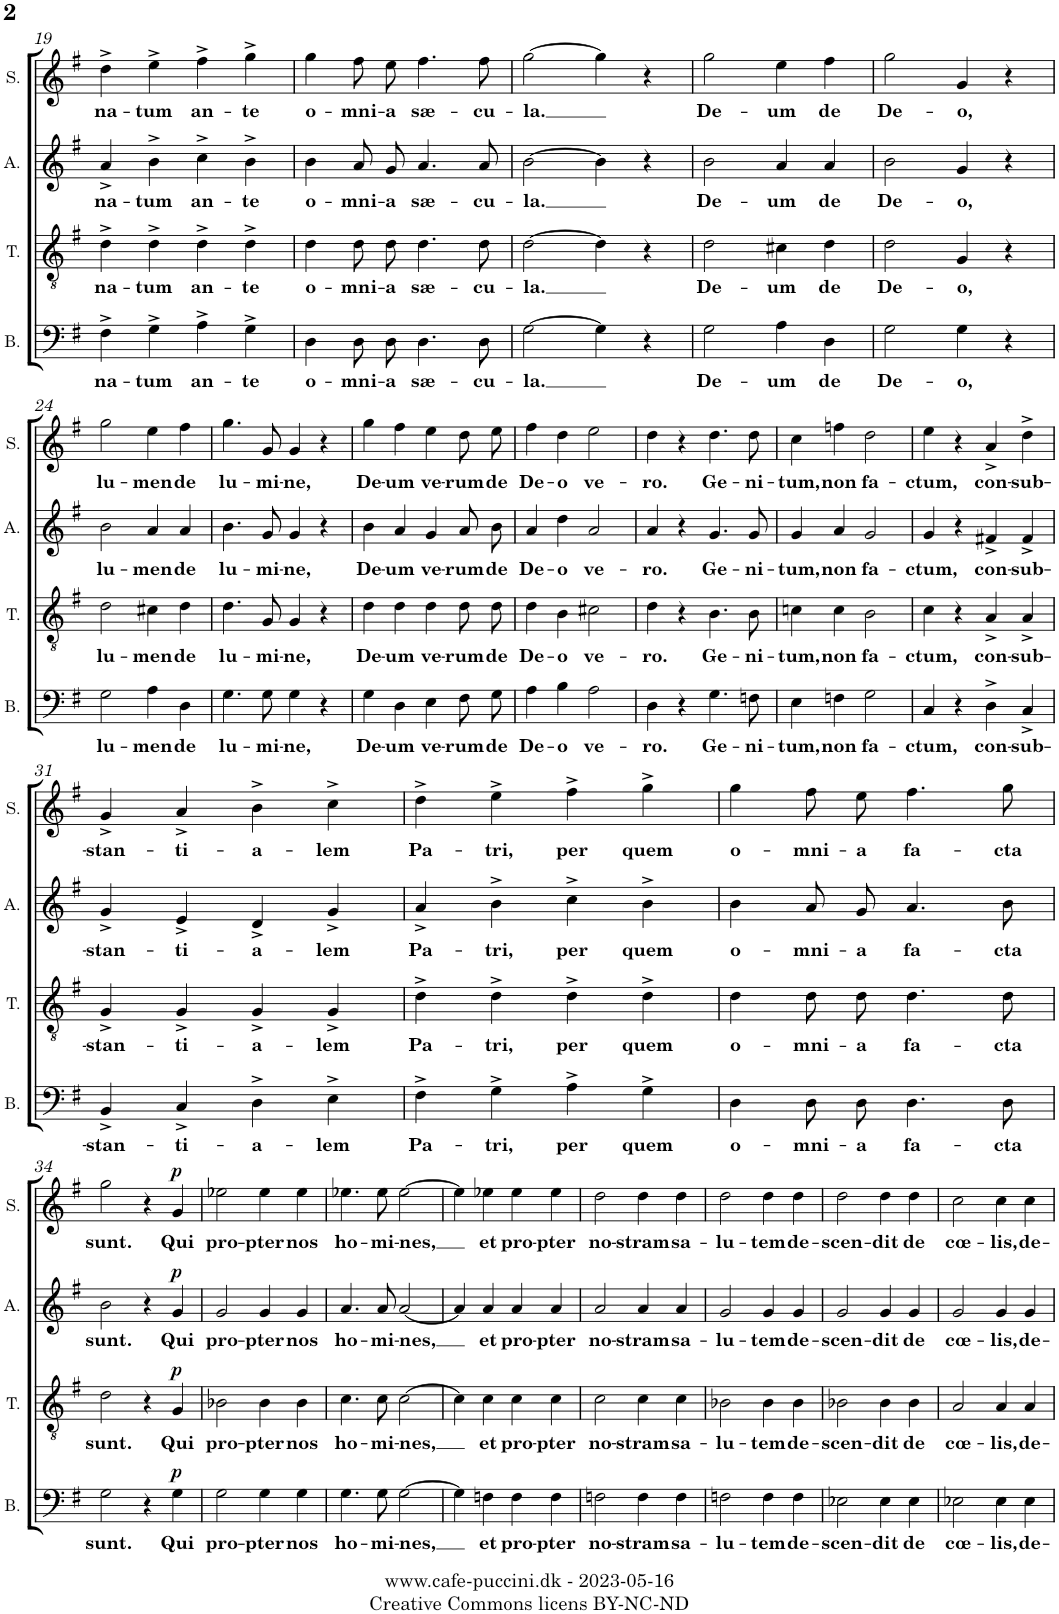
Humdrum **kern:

**kern	**text	**dynam	**kern	**text	**dynam	**kern	**text	**dynam	**kern	**text	**dynam
*part4	*part4	*part4	*part3	*part3	*part3	*part2	*part2	*part2	*part1	*part1	*part1
*staff4	*staff4	*staff4	*staff3	*staff3	*staff3	*staff2	*staff2	*staff2	*staff1	*staff1	*staff1
*I"Bass	*	*	*I"Tenor	*	*	*I"Alto	*	*	*I"Soprano	*	*
*I'B.	*	*	*I'T.	*	*	*I'A.	*	*	*I'S.	*	*
!!LO:PB:g=z
*clefF4	*	*	*clefGv2	*	*	*clefG2	*	*	*clefG2	*	*
*k[f#]	*	*	*k[f#]	*	*	*k[f#]	*	*	*k[f#]	*	*
*M4/4	*	*	*M4/4	*	*	*M4/4	*	*	*M4/4	*	*
*met(c)	*	*	*met(c)	*	*	*met(c)	*	*	*met(c)	*	*
=19	=19	=19	=19	=19	=19	=19	=19	=19	=19	=19	=19
!	!LO:LY:b	!	!	!LO:LY:b	!	!	!LO:LY:b	!	!	!LO:LY:b	!
4F#^\	na-	.	4d^\	na-	.	4a^/	na-	.	4dd^\	na-	.
!	!LO:LY:b	!	!	!LO:LY:b	!	!	!LO:LY:b	!	!	!LO:LY:b	!
4G^\	-tum	.	4d^\	-tum	.	4b^\	-tum	.	4ee^\	-tum	.
!	!LO:LY:b	!	!	!LO:LY:b	!	!	!LO:LY:b	!	!	!LO:LY:b	!
4A^\	an-	.	4d^\	an-	.	4cc^\	an-	.	4ff#^\	an-	.
!	!LO:LY:b	!	!	!LO:LY:b	!	!	!LO:LY:b	!	!	!LO:LY:b	!
4G^\	-te	.	4d^\	-te	.	4b^\	-te	.	4gg^\	-te	.
=20	=20	=20	=20	=20	=20	=20	=20	=20	=20	=20	=20
!	!LO:LY:b	!	!	!LO:LY:b	!	!	!LO:LY:b	!	!	!LO:LY:b	!
4D\	o-	.	4d\	o-	.	4b\	o-	.	4gg\	o-	.
!	!LO:LY:b	!	!	!LO:LY:b	!	!	!LO:LY:b	!	!	!LO:LY:b	!
8D\L	-mni-	.	8d\L	-mni-	.	8a/L	-mni-	.	8ff#\L	-mni-	.
!	!LO:LY:b	!	!	!LO:LY:b	!	!	!LO:LY:b	!	!	!LO:LY:b	!
8D\J	-a	.	8d\J	-a	.	8g/J	-a	.	8ee\J	-a	.
!	!LO:LY:b	!	!	!LO:LY:b	!	!	!LO:LY:b	!	!	!LO:LY:b	!
4.D\	sæ-	.	4.d\	sæ-	.	4.a/	sæ-	.	4.ff#\	sæ-	.
!	!LO:LY:b	!	!	!LO:LY:b	!	!	!LO:LY:b	!	!	!LO:LY:b	!
8D\	-cu-	.	8d\	-cu-	.	8a/	-cu-	.	8ff#\	-cu-	.
=21	=21	=21	=21	=21	=21	=21	=21	=21	=21	=21	=21
!	!LO:LY:b	!	!	!LO:LY:b	!	!	!LO:LY:b	!	!	!LO:LY:b	!
[2G\	-la.	.	[2d\	-la.	.	[2b\	-la.	.	[2gg\	-la.	.
4G\]	.	.	4d\]	.	.	4b\]	.	.	4gg\]	.	.
4r	.	.	4r	.	.	4r	.	.	4r	.	.
=22	=22	=22	=22	=22	=22	=22	=22	=22	=22	=22	=22
!	!LO:LY:b	!	!	!LO:LY:b	!	!	!LO:LY:b	!	!	!LO:LY:b	!
2G\	De-	.	2d\	De-	.	2b\	De-	.	2gg\	De-	.
!	!LO:LY:b	!	!	!LO:LY:b	!	!	!LO:LY:b	!	!	!LO:LY:b	!
4A\	-um	.	4c#X\	-um	.	4a/	-um	.	4ee\	-um	.
!	!LO:LY:b	!	!	!LO:LY:b	!	!	!LO:LY:b	!	!	!LO:LY:b	!
4D\	de	.	4d\	de	.	4a/	de	.	4ff#\	de	.
=23	=23	=23	=23	=23	=23	=23	=23	=23	=23	=23	=23
!	!LO:LY:b	!	!	!LO:LY:b	!	!	!LO:LY:b	!	!	!LO:LY:b	!
2G\	De-	.	2d\	De-	.	2b\	De-	.	2gg\	De-	.
!	!LO:LY:b	!	!	!LO:LY:b	!	!	!LO:LY:b	!	!	!LO:LY:b	!
4G\	-o,	.	4G/	-o,	.	4g/	-o,	.	4g/	-o,	.
4r	.	.	4r	.	.	4r	.	.	4r	.	.
!!LO:LB:g=z
=24	=24	=24	=24	=24	=24	=24	=24	=24	=24	=24	=24
!	!LO:LY:b	!	!	!LO:LY:b	!	!	!LO:LY:b	!	!	!LO:LY:b	!
2G\	lu-	.	2d\	lu-	.	2b\	lu-	.	2gg\	lu-	.
!	!LO:LY:b	!	!	!LO:LY:b	!	!	!LO:LY:b	!	!	!LO:LY:b	!
4A\	-men	.	4c#X\	-men	.	4a/	-men	.	4ee\	-men	.
!	!LO:LY:b	!	!	!LO:LY:b	!	!	!LO:LY:b	!	!	!LO:LY:b	!
4D\	de	.	4d\	de	.	4a/	de	.	4ff#\	de	.
=25	=25	=25	=25	=25	=25	=25	=25	=25	=25	=25	=25
!	!LO:LY:b	!	!	!LO:LY:b	!	!	!LO:LY:b	!	!	!LO:LY:b	!
4.G\	lu-	.	4.d\	lu-	.	4.b\	lu-	.	4.gg\	lu-	.
!	!LO:LY:b	!	!	!LO:LY:b	!	!	!LO:LY:b	!	!	!LO:LY:b	!
8G\	-mi-	.	8G/	-mi-	.	8g/	-mi-	.	8g/	-mi-	.
!	!LO:LY:b	!	!	!LO:LY:b	!	!	!LO:LY:b	!	!	!LO:LY:b	!
4G\	-ne,	.	4G/	-ne,	.	4g/	-ne,	.	4g/	-ne,	.
4r	.	.	4r	.	.	4r	.	.	4r	.	.
=26	=26	=26	=26	=26	=26	=26	=26	=26	=26	=26	=26
!	!LO:LY:b	!	!	!LO:LY:b	!	!	!LO:LY:b	!	!	!LO:LY:b	!
4G\	De-	.	4d\	De-	.	4b\	De-	.	4gg\	De-	.
!	!LO:LY:b	!	!	!LO:LY:b	!	!	!LO:LY:b	!	!	!LO:LY:b	!
4D\	-um	.	4d\	-um	.	4a/	-um	.	4ff#\	-um	.
!	!LO:LY:b	!	!	!LO:LY:b	!	!	!LO:LY:b	!	!	!LO:LY:b	!
4E\	ve-	.	4d\	ve-	.	4g/	ve-	.	4ee\	ve-	.
!	!LO:LY:b	!	!	!LO:LY:b	!	!	!LO:LY:b	!	!	!LO:LY:b	!
8F#\L	-rum	.	8d\L	-rum	.	8a/L	-rum	.	8dd\L	-rum	.
!	!LO:LY:b	!	!	!LO:LY:b	!	!	!LO:LY:b	!	!	!LO:LY:b	!
8G\J	de	.	8d\J	de	.	8b/J	de	.	8ee\J	de	.
=27	=27	=27	=27	=27	=27	=27	=27	=27	=27	=27	=27
!	!LO:LY:b	!	!	!LO:LY:b	!	!	!LO:LY:b	!	!	!LO:LY:b	!
4A\	De-	.	4d\	De-	.	4a/	De-	.	4ff#\	De-	.
!	!LO:LY:b	!	!	!LO:LY:b	!	!	!LO:LY:b	!	!	!LO:LY:b	!
4B\	-o	.	4B\	-o	.	4dd\	-o	.	4dd\	-o	.
!	!LO:LY:b	!	!	!LO:LY:b	!	!	!LO:LY:b	!	!	!LO:LY:b	!
2A\	ve-	.	2c#X\	ve-	.	2a/	ve-	.	2ee\	ve-	.
=28	=28	=28	=28	=28	=28	=28	=28	=28	=28	=28	=28
!	!LO:LY:b	!	!	!LO:LY:b	!	!	!LO:LY:b	!	!	!LO:LY:b	!
4D\	-ro.	.	4d\	-ro.	.	4a/	-ro.	.	4dd\	-ro.	.
4r	.	.	4r	.	.	4r	.	.	4r	.	.
!	!LO:LY:b	!	!	!LO:LY:b	!	!	!LO:LY:b	!	!	!LO:LY:b	!
4.G\	Ge-	.	4.B\	Ge-	.	4.g/	Ge-	.	4.dd\	Ge-	.
!	!LO:LY:b	!	!	!LO:LY:b	!	!	!LO:LY:b	!	!	!LO:LY:b	!
8Fn\	-ni-	.	8B\	-ni-	.	8g/	-ni-	.	8dd\	-ni-	.
=29	=29	=29	=29	=29	=29	=29	=29	=29	=29	=29	=29
!	!LO:LY:b	!	!	!LO:LY:b	!	!	!LO:LY:b	!	!	!LO:LY:b	!
4E\	-tum,	.	4cn\	-tum,	.	4g/	-tum,	.	4cc\	-tum,	.
!	!LO:LY:b	!	!	!LO:LY:b	!	!	!LO:LY:b	!	!	!LO:LY:b	!
4Fn\	non	.	4c\	non	.	4a/	non	.	4ffn\	non	.
!	!LO:LY:b	!	!	!LO:LY:b	!	!	!LO:LY:b	!	!	!LO:LY:b	!
2G\	fa-	.	2B\	fa-	.	2g/	fa-	.	2dd\	fa-	.
=30	=30	=30	=30	=30	=30	=30	=30	=30	=30	=30	=30
!	!LO:LY:b	!	!	!LO:LY:b	!	!	!LO:LY:b	!	!	!LO:LY:b	!
4C/	-ctum,	.	4c\	-ctum,	.	4g/	-ctum,	.	4ee\	-ctum,	.
4r	.	.	4r	.	.	4r	.	.	4r	.	.
!	!LO:LY:b	!	!	!LO:LY:b	!	!	!LO:LY:b	!	!	!LO:LY:b	!
4D^\	con-	.	4A^/	con-	.	4f#X^/	con-	.	4a^/	con-	.
!	!LO:LY:b	!	!	!LO:LY:b	!	!	!LO:LY:b	!	!	!LO:LY:b	!
4C^/	-sub-	.	4A^/	-sub-	.	4f#^/	-sub-	.	4dd^\	-sub-	.
!!LO:LB:g=z
=31	=31	=31	=31	=31	=31	=31	=31	=31	=31	=31	=31
!	!LO:LY:b	!	!	!LO:LY:b	!	!	!LO:LY:b	!	!	!LO:LY:b	!
4BB^/	-stan-	.	4G^/	-stan-	.	4g^/	-stan-	.	4g^/	-stan-	.
!	!LO:LY:b	!	!	!LO:LY:b	!	!	!LO:LY:b	!	!	!LO:LY:b	!
4C^/	-ti-	.	4G^/	-ti-	.	4e^/	-ti-	.	4a^/	-ti-	.
!	!LO:LY:b	!	!	!LO:LY:b	!	!	!LO:LY:b	!	!	!LO:LY:b	!
4D^\	-a-	.	4G^/	-a-	.	4d^/	-a-	.	4b^\	-a-	.
!	!LO:LY:b	!	!	!LO:LY:b	!	!	!LO:LY:b	!	!	!LO:LY:b	!
4E^\	-lem	.	4G^/	-lem	.	4g^/	-lem	.	4cc^\	-lem	.
=32	=32	=32	=32	=32	=32	=32	=32	=32	=32	=32	=32
!	!LO:LY:b	!	!	!LO:LY:b	!	!	!LO:LY:b	!	!	!LO:LY:b	!
4F#^\	Pa-	.	4d^\	Pa-	.	4a^/	Pa-	.	4dd^\	Pa-	.
!	!LO:LY:b	!	!	!LO:LY:b	!	!	!LO:LY:b	!	!	!LO:LY:b	!
4G^\	-tri,	.	4d^\	-tri,	.	4b^\	-tri,	.	4ee^\	-tri,	.
!	!LO:LY:b	!	!	!LO:LY:b	!	!	!LO:LY:b	!	!	!LO:LY:b	!
4A^\	per	.	4d^\	per	.	4cc^\	per	.	4ff#^\	per	.
!	!LO:LY:b	!	!	!LO:LY:b	!	!	!LO:LY:b	!	!	!LO:LY:b	!
4G^\	quem	.	4d^\	quem	.	4b^\	quem	.	4gg^\	quem	.
=33	=33	=33	=33	=33	=33	=33	=33	=33	=33	=33	=33
!	!LO:LY:b	!	!	!LO:LY:b	!	!	!LO:LY:b	!	!	!LO:LY:b	!
4D\	o-	.	4d\	o-	.	4b\	o-	.	4gg\	o-	.
!	!LO:LY:b	!	!	!LO:LY:b	!	!	!LO:LY:b	!	!	!LO:LY:b	!
8D\L	-mni-	.	8d\L	-mni-	.	8a/L	-mni-	.	8ff#\L	-mni-	.
!	!LO:LY:b	!	!	!LO:LY:b	!	!	!LO:LY:b	!	!	!LO:LY:b	!
8D\J	-a	.	8d\J	-a	.	8g/J	-a	.	8ee\J	-a	.
!	!LO:LY:b	!	!	!LO:LY:b	!	!	!LO:LY:b	!	!	!LO:LY:b	!
4.D\	fa-	.	4.d\	fa-	.	4.a/	fa-	.	4.ff#\	fa-	.
!	!LO:LY:b	!	!	!LO:LY:b	!	!	!LO:LY:b	!	!	!LO:LY:b	!
8D\	-cta	.	8d\	-cta	.	8b\	-cta	.	8gg\	-cta	.
!!LO:LB:g=z
=34	=34	=34	=34	=34	=34	=34	=34	=34	=34	=34	=34
!	!LO:LY:b	!	!	!LO:LY:b	!	!	!LO:LY:b	!	!	!LO:LY:b	!
2G\	sunt.	.	2d\	sunt.	.	2b\	sunt.	.	2gg\	sunt.	.
4r	.	.	4r	.	.	4r	.	.	4r	.	.
!	!LO:LY:b	!LO:DY:a	!	!LO:LY:b	!LO:DY:a	!	!LO:LY:b	!LO:DY:a	!	!LO:LY:b	!LO:DY:a
4G\	Qui	p	4G/	Qui	p	4g/	Qui	p	4g/	Qui	p
=35	=35	=35	=35	=35	=35	=35	=35	=35	=35	=35	=35
!	!LO:LY:b	!	!	!LO:LY:b	!	!	!LO:LY:b	!	!	!LO:LY:b	!
2G\	pro-	.	2B-X\	pro-	.	2g/	pro-	.	2ee-X\	pro-	.
!	!LO:LY:b	!	!	!LO:LY:b	!	!	!LO:LY:b	!	!	!LO:LY:b	!
4G\	-pter	.	4B-\	-pter	.	4g/	-pter	.	4ee-\	-pter	.
!	!LO:LY:b	!	!	!LO:LY:b	!	!	!LO:LY:b	!	!	!LO:LY:b	!
4G\	nos	.	4B-\	nos	.	4g/	nos	.	4ee-\	nos	.
=36	=36	=36	=36	=36	=36	=36	=36	=36	=36	=36	=36
!	!LO:LY:b	!	!	!LO:LY:b	!	!	!LO:LY:b	!	!	!LO:LY:b	!
4.G\	ho-	.	4.c\	ho-	.	4.a/	ho-	.	4.ee-X\	ho-	.
!	!LO:LY:b	!	!	!LO:LY:b	!	!	!LO:LY:b	!	!	!LO:LY:b	!
8G\	-mi-	.	8c\	-mi-	.	8a/	-mi-	.	8ee-\	-mi-	.
!	!LO:LY:b	!	!	!LO:LY:b	!	!	!LO:LY:b	!	!	!LO:LY:b	!
[2G\	-nes,	.	[2c\	-nes,	.	[2a/	-nes,	.	[2ee-\	-nes,	.
=37	=37	=37	=37	=37	=37	=37	=37	=37	=37	=37	=37
4G\]	.	.	4c\]	.	.	4a/]	.	.	4ee-\]	.	.
!	!LO:LY:b	!	!	!LO:LY:b	!	!	!LO:LY:b	!	!	!LO:LY:b	!
4Fn\	et	.	4c\	et	.	4a/	et	.	4ee-X\	et	.
!	!LO:LY:b	!	!	!LO:LY:b	!	!	!LO:LY:b	!	!	!LO:LY:b	!
4F\	pro-	.	4c\	pro-	.	4a/	pro-	.	4ee-\	pro-	.
!	!LO:LY:b	!	!	!LO:LY:b	!	!	!LO:LY:b	!	!	!LO:LY:b	!
4F\	-pter	.	4c\	-pter	.	4a/	-pter	.	4ee-\	-pter	.
=38	=38	=38	=38	=38	=38	=38	=38	=38	=38	=38	=38
!	!LO:LY:b	!	!	!LO:LY:b	!	!	!LO:LY:b	!	!	!LO:LY:b	!
2Fn\	no-	.	2c\	no-	.	2a/	no-	.	2dd\	no-	.
!	!LO:LY:b	!	!	!LO:LY:b	!	!	!LO:LY:b	!	!	!LO:LY:b	!
4F\	-stram	.	4c\	-stram	.	4a/	-stram	.	4dd\	-stram	.
!	!LO:LY:b	!	!	!LO:LY:b	!	!	!LO:LY:b	!	!	!LO:LY:b	!
4F\	sa-	.	4c\	sa-	.	4a/	sa-	.	4dd\	sa-	.
=39	=39	=39	=39	=39	=39	=39	=39	=39	=39	=39	=39
!	!LO:LY:b	!	!	!LO:LY:b	!	!	!LO:LY:b	!	!	!LO:LY:b	!
2Fn\	-lu-	.	2B-X\	-lu-	.	2g/	-lu-	.	2dd\	-lu-	.
!	!LO:LY:b	!	!	!LO:LY:b	!	!	!LO:LY:b	!	!	!LO:LY:b	!
4F\	-tem	.	4B-\	-tem	.	4g/	-tem	.	4dd\	-tem	.
!	!LO:LY:b	!	!	!LO:LY:b	!	!	!LO:LY:b	!	!	!LO:LY:b	!
4F\	de-	.	4B-\	de-	.	4g/	de-	.	4dd\	de-	.
=40	=40	=40	=40	=40	=40	=40	=40	=40	=40	=40	=40
!	!LO:LY:b	!	!	!LO:LY:b	!	!	!LO:LY:b	!	!	!LO:LY:b	!
2E-X\	-scen-	.	2B-X\	-scen-	.	2g/	-scen-	.	2dd\	-scen-	.
!	!LO:LY:b	!	!	!LO:LY:b	!	!	!LO:LY:b	!	!	!LO:LY:b	!
4E-\	-dit	.	4B-\	-dit	.	4g/	-dit	.	4dd\	-dit	.
!	!LO:LY:b	!	!	!LO:LY:b	!	!	!LO:LY:b	!	!	!LO:LY:b	!
4E-\	de	.	4B-\	de	.	4g/	de	.	4dd\	de	.
=41	=41	=41	=41	=41	=41	=41	=41	=41	=41	=41	=41
!	!LO:LY:b	!	!	!LO:LY:b	!	!	!LO:LY:b	!	!	!LO:LY:b	!
2E-X\	cœ-	.	2A/	cœ-	.	2g/	cœ-	.	2cc\	cœ-	.
!	!LO:LY:b	!	!	!LO:LY:b	!	!	!LO:LY:b	!	!	!LO:LY:b	!
4E-\	-lis,	.	4A/	-lis,	.	4g/	-lis,	.	4cc\	-lis,	.
!	!LO:LY:b	!	!	!LO:LY:b	!	!	!LO:LY:b	!	!	!LO:LY:b	!
4E-\	de-	.	4A/	de-	.	4g/	de-	.	4cc\	de-	.
=	=	=	=	=	=	=	=	=	=	=	=
*-	*-	*-	*-	*-	*-	*-	*-	*-	*-	*-	*-
